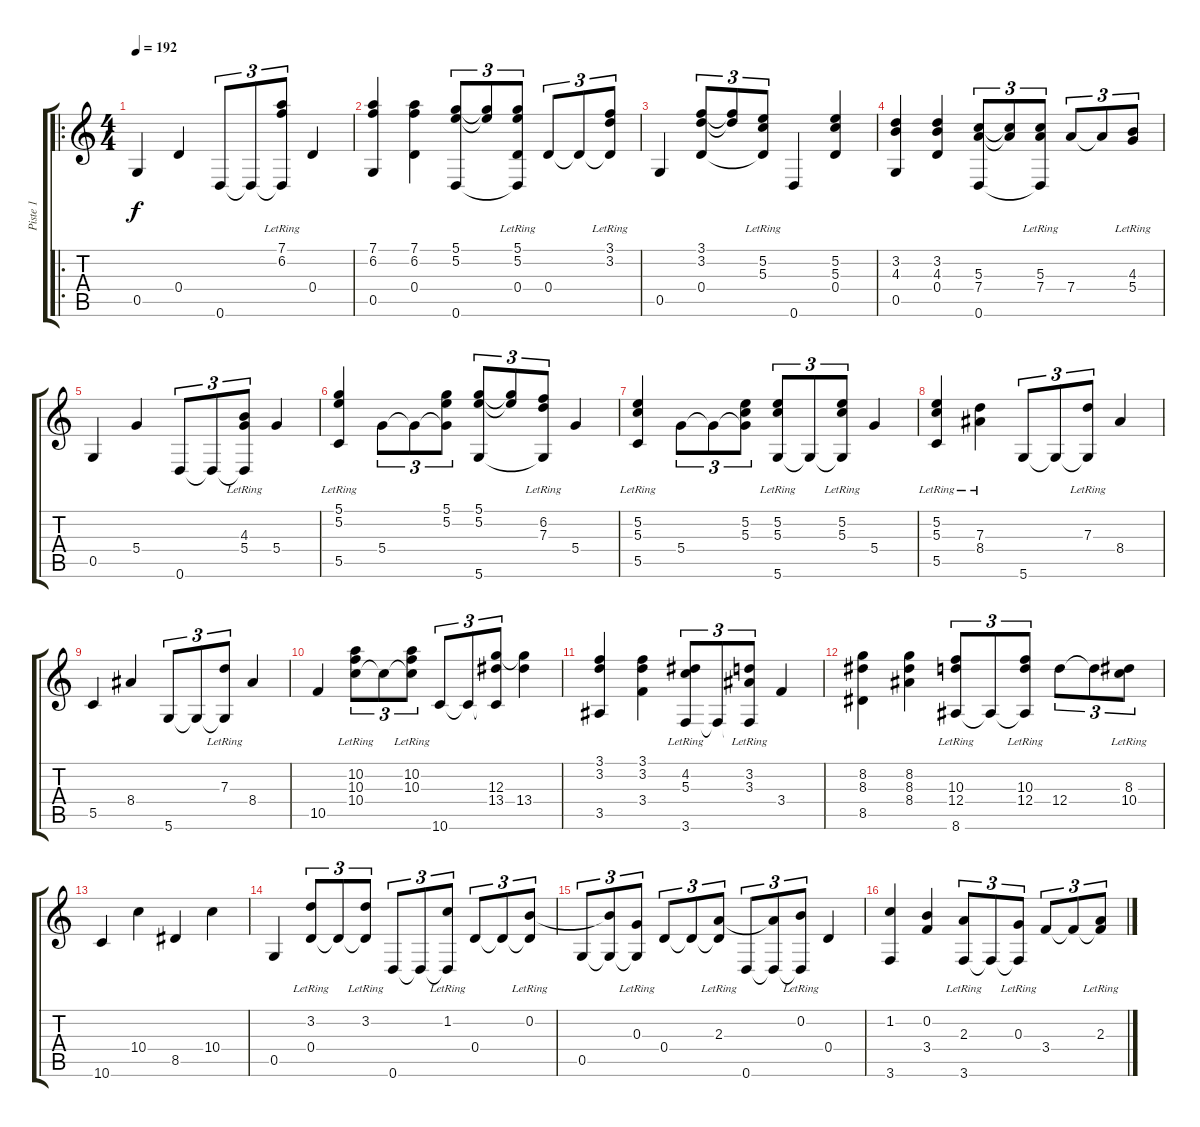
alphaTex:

\track ("Piste 1" "Piste 1") {instrument acousticguitarnylon}
\staff {score tabs}
\tuning (D4 B3 G3 D3 G2 D2) {hide}
\ro
\ts (4 4)
\tempo 192
\clef g2
\ks c
0.5.4{dy f instrument acousticguitarnylon} 0.4.4 0.6.8{tu (3 2)} 0.6{t}.8{tu (3 2)} (7.1{lr} 6.2{lr} 0.6{t}).8{tu (3 2)} 0.4.4 |
(7.1 6.2 0.5).4 (7.1 6.2 0.4).4 (5.1 5.2 0.6).8{tu (3 2)} (5.1{t} 5.2{t}).8{tu (3 2)} (5.1{lr} 5.2{lr} 0.4 0.6{t}).8{tu (3 2)} 0.4.8{tu (3 2)} 0.4{t}.8{tu (3 2)} (3.1{lr} 3.2{lr} 0.4{t}).8{tu (3 2)} |
0.5.4 (3.1 3.2 0.4).8{tu (3 2)} (3.1{t} 3.2{t}).8{tu (3 2)} (5.2{lr} 5.3{lr} 0.4{t}).8{tu (3 2)} 0.6.4 (5.2 5.3 0.4).4 |
(3.2 4.3 0.5).4 (3.2 4.3 0.4).4 (5.3 7.4 0.6).8{tu (3 2)} (5.3{t} 7.4{t}).8{tu (3 2)} (5.3{lr} 7.4 0.6{t}).8{tu (3 2)} 7.4.8{tu (3 2)} 7.4{t}.8{tu (3 2)} (4.3{lr} 5.4{lr}).8{tu (3 2)} |
0.5.4 5.4.4 0.6.8{tu (3 2)} 0.6{t}.8{tu (3 2)} (4.3{lr} 5.4 0.6{t}).8{tu (3 2)} 5.4.4 |
(5.1{lr} 5.2{lr} 5.5).4 5.4.8{tu (3 2)} 5.4{t}.8{tu (3 2)} (5.1 5.2 5.4{t}).8{tu (3 2)} (5.1 5.2 5.6).8{tu (3 2)} (5.1{t} 5.2{t}).8{tu (3 2)} (6.2{lr} 7.3{lr} 5.6{t}).8{tu (3 2)} 5.4.4 |
(5.2{lr} 5.3{lr} 5.5).4 5.4.8{tu (3 2)} 5.4{t}.8{tu (3 2)} (5.2 5.3 5.4{t}).8{tu (3 2)} (5.2{lr} 5.3{lr} 5.6).8{tu (3 2)} 5.6{t}.8{tu (3 2)} (5.2{lr} 5.3{lr} 5.6{t}).8{tu (3 2)} 5.4.4 |
(5.2{lr} 5.3 5.5).4 (7.3{lr} 8.4{lr}).4 5.6.8{tu (3 2)} 5.6{t}.8{tu (3 2)} (7.3{lr} 5.6{t}).8{tu (3 2)} 8.4.4 |
5.5.4 8.4.4 5.6.8{tu (3 2)} 5.6{t}.8{tu (3 2)} (7.3{lr} 5.6{t}).8{tu (3 2)} 8.4.4 |
10.5.4 (10.2{lr} 10.3{lr} 10.4).8{tu (3 2)} 10.4{t}.8{tu (3 2)} (10.2{lr} 10.3{lr} 10.4{t}).8{tu (3 2)} 10.6.8{tu (3 2)} 10.6{t}.8{tu (3 2)} (12.3 13.4 10.6{t}).8{tu (3 2)} (12.3{t} 13.4).4 |
(3.1 3.2 3.5).4 (3.1 3.2 3.4).4 (4.2{lr} 5.3{lr} 3.6).8{tu (3 2)} 3.6{t}.8{tu (3 2)} (3.2{lr} 3.3{lr} 3.6{t}).8{tu (3 2)} 3.4.4 |
(8.2 8.3 8.5).4 (8.2 8.3 8.4).4 (10.3{lr} 12.4{lr} 8.6).8{tu (3 2)} 8.6{t}.8{tu (3 2)} (10.3{lr} 12.4 8.6{t}).8{tu (3 2)} 12.4.8{tu (3 2)} 12.4{t}.8{tu (3 2)} (8.3{lr} 10.4{lr}).8{tu (3 2)} |
10.6.4 10.4.4 8.5.4 10.4.4 |
0.5.4 (3.2{lr} 0.4).8{tu (3 2)} 0.4{t}.8{tu (3 2)} (3.2{lr} 0.4{t}).8{tu (3 2)} 0.6.8{tu (3 2)} 0.6{t}.8{tu (3 2)} (1.2{lr} 0.6{t}).8{tu (3 2)} 0.4.8{tu (3 2)} 0.4{t}.8{tu (3 2)} (0.2{lr} 0.4{t}).8{tu (3 2)} |
0.5.8{tu (3 2)} (0.2{t} 0.5{t}).8{tu (3 2)} (0.3{lr} 0.5{t}).8{tu (3 2)} 0.4.8{tu (3 2)} 0.4{t}.8{tu (3 2)} (2.3{lr} 0.4{t}).8{tu (3 2)} 0.6.8{tu (3 2)} (2.3{t} 0.6{t}).8{tu (3 2)} (0.2{lr} 0.6{t}).8{tu (3 2)} 0.4.4 |
(1.2 3.6).4 (0.2 3.4).4 (2.3{lr} 3.6).8{tu (3 2)} 3.6{t}.8{tu (3 2)} (0.3{lr} 3.6{t}).8{tu (3 2)} 3.4.8{tu (3 2)} 3.4{t}.8{tu (3 2)} (2.3{lr} 3.4{t}).8{tu (3 2)}
